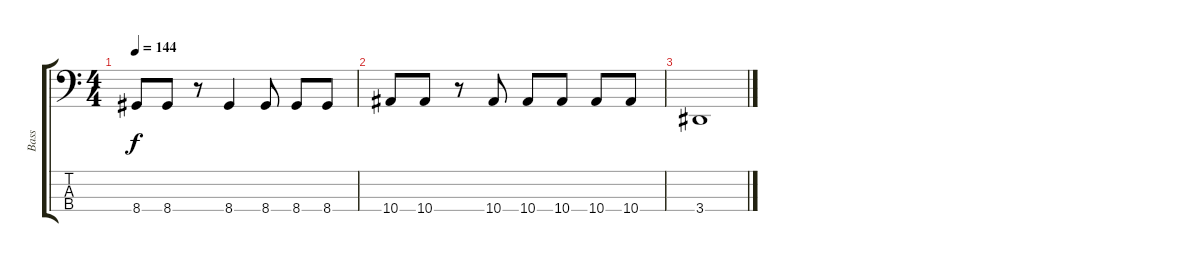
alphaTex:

\track ("Bass" "Bass") {instrument electricbassfinger}
\staff {score tabs}
\tuning (F2 C2 G1 C1) {hide}
\ts (4 4)
\tempo 144
\clef f4
\ks c
8.4.8{dy f} 8.4.8 r.8 8.4.4 8.4.8 8.4.8 8.4.8 |
10.4.8 10.4.8 r.8 10.4.8 10.4.8 10.4.8 10.4.8 10.4.8 |
3.4.1
